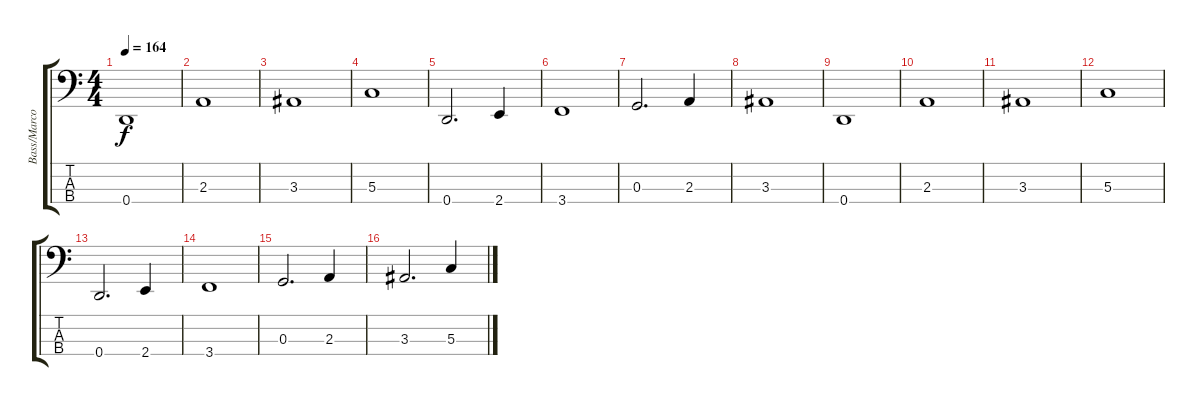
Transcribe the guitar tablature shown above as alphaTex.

\track ("Bass/Marco" "Bass/Marco") {instrument electricbasspick}
\staff {score tabs}
\tuning (F2 C2 G1 D1) {hide}
\ts (4 4)
\tempo 164
\clef f4
\ks c
0.4.1{dy f} |
2.3.1 |
3.3.1 |
5.3.1 |
0.4.2{d} 2.4.4 |
3.4.1 |
0.3.2{d} 2.3.4 |
3.3.1 |
0.4.1 |
2.3.1 |
3.3.1 |
5.3.1 |
0.4.2{d} 2.4.4 |
3.4.1 |
0.3.2{d} 2.3.4 |
3.3.2{d} 5.3.4
